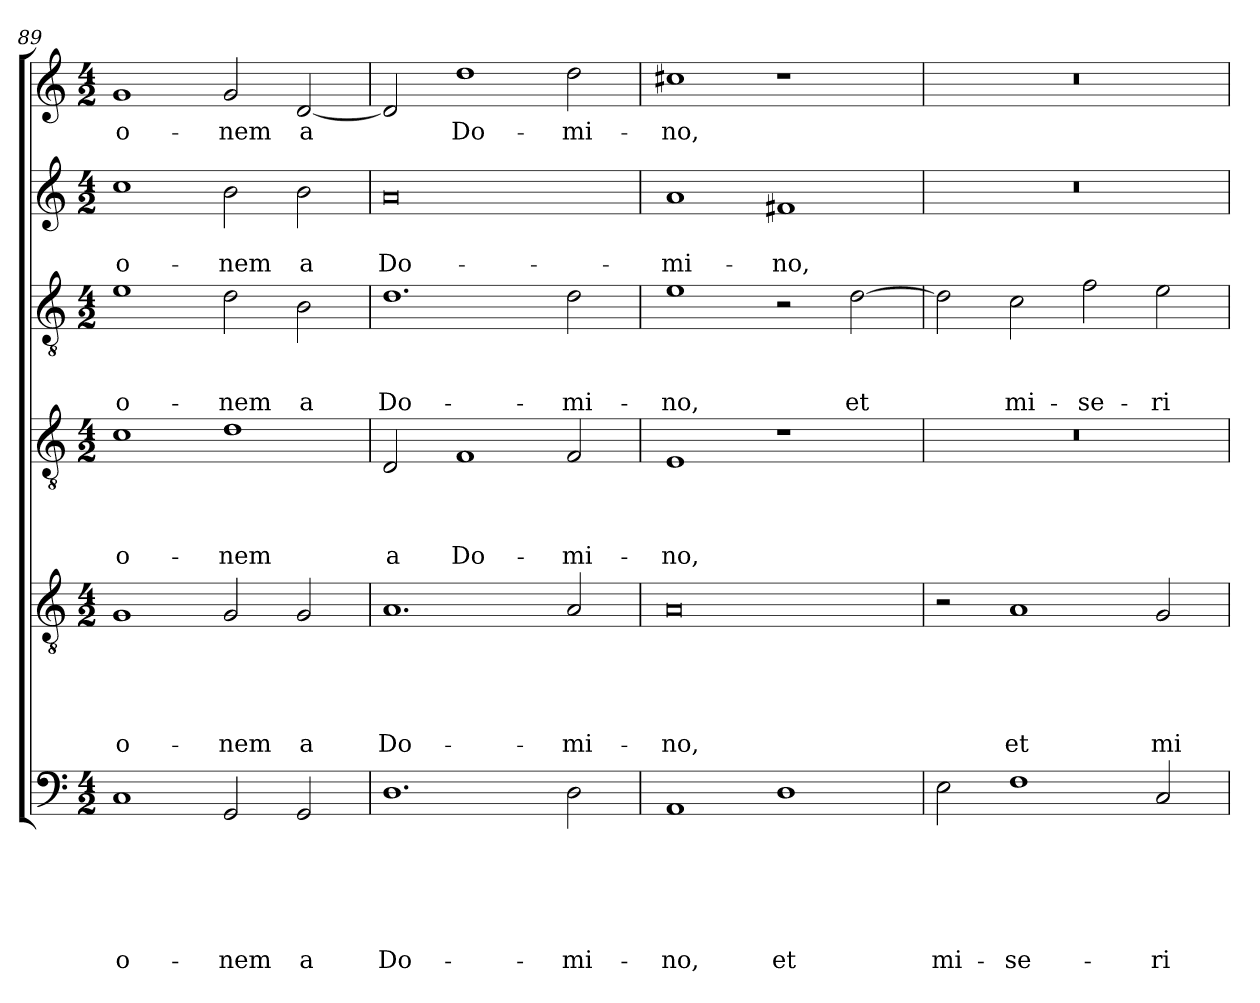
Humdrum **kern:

**kern	**text	**text	**text	**text	**text	**text	**kern	**text	**text	**text	**text	**text	**kern	**text	**text	**text	**text	**kern	**text	**text	**text	**kern	**text	**text	**kern	**text
*part6	*part6	*part6	*part6	*part6	*part6	*part6	*part5	*part5	*part5	*part5	*part5	*part5	*part4	*part4	*part4	*part4	*part4	*part3	*part3	*part3	*part3	*part2	*part2	*part2	*part1	*part1
*staff6	*staff6	*staff6	*staff6	*staff6	*staff6	*staff6	*staff5	*staff5	*staff5	*staff5	*staff5	*staff5	*staff4	*staff4	*staff4	*staff4	*staff4	*staff3	*staff3	*staff3	*staff3	*staff2	*staff2	*staff2	*staff1	*staff1
*clefF4	*	*	*	*	*	*	*clefGv2	*	*	*	*	*	*clefGv2	*	*	*	*	*clefGv2	*	*	*	*clefG2	*	*	*clefG2	*
*k[]	*	*	*	*	*	*	*k[]	*	*	*	*	*	*k[]	*	*	*	*	*k[]	*	*	*	*k[]	*	*	*k[]	*
*C:	*	*	*	*	*	*	*C:	*	*	*	*	*	*C:	*	*	*	*	*C:	*	*	*	*C:	*	*	*C:	*
*M4/2	*	*	*	*	*	*	*M4/2	*	*	*	*	*	*M4/2	*	*	*	*	*M4/2	*	*	*	*M4/2	*	*	*M4/2	*
=89	=89	=89	=89	=89	=89	=89	=89	=89	=89	=89	=89	=89	=89	=89	=89	=89	=89	=89	=89	=89	=89	=89	=89	=89	=89	=89
!	!	!	!	!	!	!LO:LY:b	!	!	!	!	!	!LO:LY:b	!	!	!	!	!LO:LY:b	!	!	!	!LO:LY:b	!	!	!LO:LY:b	!	!LO:LY:b
1C	.	.	.	.	.	-o-	1G	.	.	.	.	-o-	1c	.	.	.	-o-	1e	.	.	-o-	1cc	.	-o-	1g	-o-
!	!	!	!	!	!	!LO:LY:b	!	!	!	!	!	!LO:LY:b	!	!	!	!	!LO:LY:b	!	!	!	!LO:LY:b	!	!	!LO:LY:b	!	!LO:LY:b
2GG/	.	.	.	.	.	-nem	2G/	.	.	.	.	-nem	1d	.	.	.	-nem	2d\	.	.	-nem	2b\	.	-nem	2g/	-nem
!	!	!	!	!	!	!LO:LY:b	!	!	!	!	!	!LO:LY:b	!	!	!	!	!	!	!	!	!LO:LY:b	!	!	!LO:LY:b	!	!LO:LY:b
2GG/	.	.	.	.	.	a	2G/	.	.	.	.	a	.	.	.	.	.	2B\	.	.	a	2b\	.	a	[2d/	a
=90	=90	=90	=90	=90	=90	=90	=90	=90	=90	=90	=90	=90	=90	=90	=90	=90	=90	=90	=90	=90	=90	=90	=90	=90	=90	=90
!	!	!	!	!	!	!LO:LY:b	!	!	!	!	!	!LO:LY:b	!	!	!	!	!LO:LY:b	!	!	!	!LO:LY:b	!	!	!LO:LY:b	!	!
1.D	.	.	.	.	.	Do-	1.A	.	.	.	.	Do-	2D/	.	.	.	a	1.d	.	.	Do-	0a	.	Do-	2d/]	.
!	!	!	!	!	!	!	!	!	!	!	!	!	!	!	!	!	!LO:LY:b	!	!	!	!	!	!	!	!	!LO:LY:b
.	.	.	.	.	.	.	.	.	.	.	.	.	1F	.	.	.	Do-	.	.	.	.	.	.	.	1dd	Do-
!	!	!	!	!	!	!LO:LY:b	!	!	!	!	!	!LO:LY:b	!	!	!	!	!LO:LY:b	!	!	!	!LO:LY:b	!	!	!	!	!LO:LY:b
2D\	.	.	.	.	.	-mi-	2A/	.	.	.	.	-mi-	2F/	.	.	.	-mi-	2d\	.	.	-mi-	.	.	.	2dd\	-mi-
!!LO:PB:g=z
=91	=91	=91	=91	=91	=91	=91	=91	=91	=91	=91	=91	=91	=91	=91	=91	=91	=91	=91	=91	=91	=91	=91	=91	=91	=91	=91
!	!	!	!	!	!	!LO:LY:b	!	!	!	!	!	!LO:LY:b	!	!	!	!	!LO:LY:b	!	!	!	!LO:LY:b	!	!	!LO:LY:b	!	!LO:LY:b
1AA	.	.	.	.	.	-no,	0A	.	.	.	.	-no,	1E	.	.	.	-no,	1e	.	.	-no,	1a	.	-mi-	1cc#X	-no,
!	!	!	!	!	!	!LO:LY:b	!	!	!	!	!	!	!	!	!	!	!	!	!	!	!	!	!	!LO:LY:b	!	!
1D	.	.	.	.	.	et	.	.	.	.	.	.	1r	.	.	.	.	2r	.	.	.	1f#X	.	-no,	1r	.
!	!	!	!	!	!	!	!	!	!	!	!	!	!	!	!	!	!	!	!	!	!LO:LY:b	!	!	!	!	!
.	.	.	.	.	.	.	.	.	.	.	.	.	.	.	.	.	.	[2d\	.	.	et	.	.	.	.	.
=92	=92	=92	=92	=92	=92	=92	=92	=92	=92	=92	=92	=92	=92	=92	=92	=92	=92	=92	=92	=92	=92	=92	=92	=92	=92	=92
!	!	!	!	!	!	!LO:LY:b	!	!	!	!	!	!	!	!	!	!	!	!	!	!	!	!	!	!	!	!
2E\	.	.	.	.	.	mi-	2r	.	.	.	.	.	0r	.	.	.	.	2d\]	.	.	.	0r	.	.	0r	.
!	!	!	!	!	!	!LO:LY:b	!	!	!	!	!	!LO:LY:b	!	!	!	!	!	!	!	!	!LO:LY:b	!	!	!	!	!
1F	.	.	.	.	.	-se-	1A	.	.	.	.	et	.	.	.	.	.	2c\	.	.	mi-	.	.	.	.	.
!	!	!	!	!	!	!	!	!	!	!	!	!	!	!	!	!	!	!	!	!	!LO:LY:b	!	!	!	!	!
.	.	.	.	.	.	.	.	.	.	.	.	.	.	.	.	.	.	2f\	.	.	-se-	.	.	.	.	.
!	!	!	!	!	!	!LO:LY:b	!	!	!	!	!	!LO:LY:b	!	!	!	!	!	!	!	!	!LO:LY:b	!	!	!	!	!
2C/	.	.	.	.	.	-ri-	2G/	.	.	.	.	mi-	.	.	.	.	.	2e\	.	.	-ri-	.	.	.	.	.
=	=	=	=	=	=	=	=	=	=	=	=	=	=	=	=	=	=	=	=	=	=	=	=	=	=	=
*-	*-	*-	*-	*-	*-	*-	*-	*-	*-	*-	*-	*-	*-	*-	*-	*-	*-	*-	*-	*-	*-	*-	*-	*-	*-	*-
